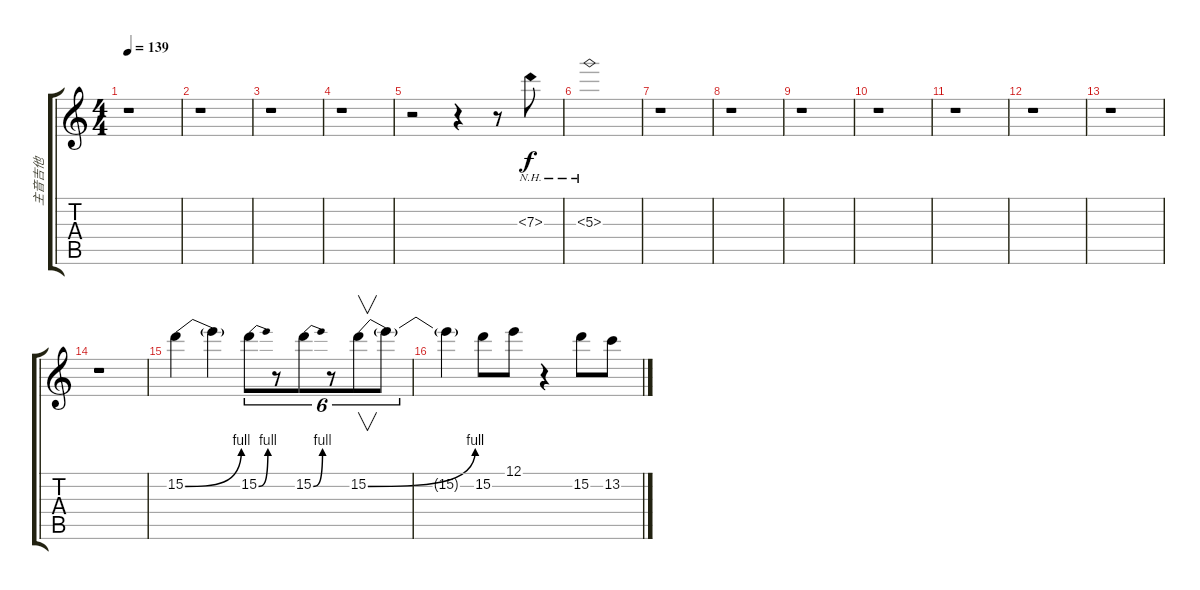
\track ("主音吉他" "主音吉他") {instrument distortionguitar}
\staff {score tabs}
\tuning (E4 B3 G3 D3 A2 E2) {hide}
\ts (4 4)
\tempo 139
\clef g2
\ks c
r.1{dy f} |
r.1 |
r.1 |
r.1 |
r.2 r.4 r.8 7.3{nh}.8 |
5.3{nh}.1 |
r.1 |
r.1 |
r.1 |
r.1 |
r.1 |
r.1 |
r.1 |
r.1 |
15.2{be (bend 0 0 60 4)}.4 15.2{t}.4 15.2{be (bend 0 0 60 4)}.8{tu (6 4)} r.8{tu (6 4)} 15.2{be (bend 0 0 60 4)}.8{tu (6 4)} r.8{tu (6 4)} 15.2{be (bend 0 0 60 4)}.8{v tu (6 4)} 15.2{t}.8{tu (6 4)} |
15.2{t}.4 15.2.8 12.1.8 r.4 15.2.8 13.2.8
